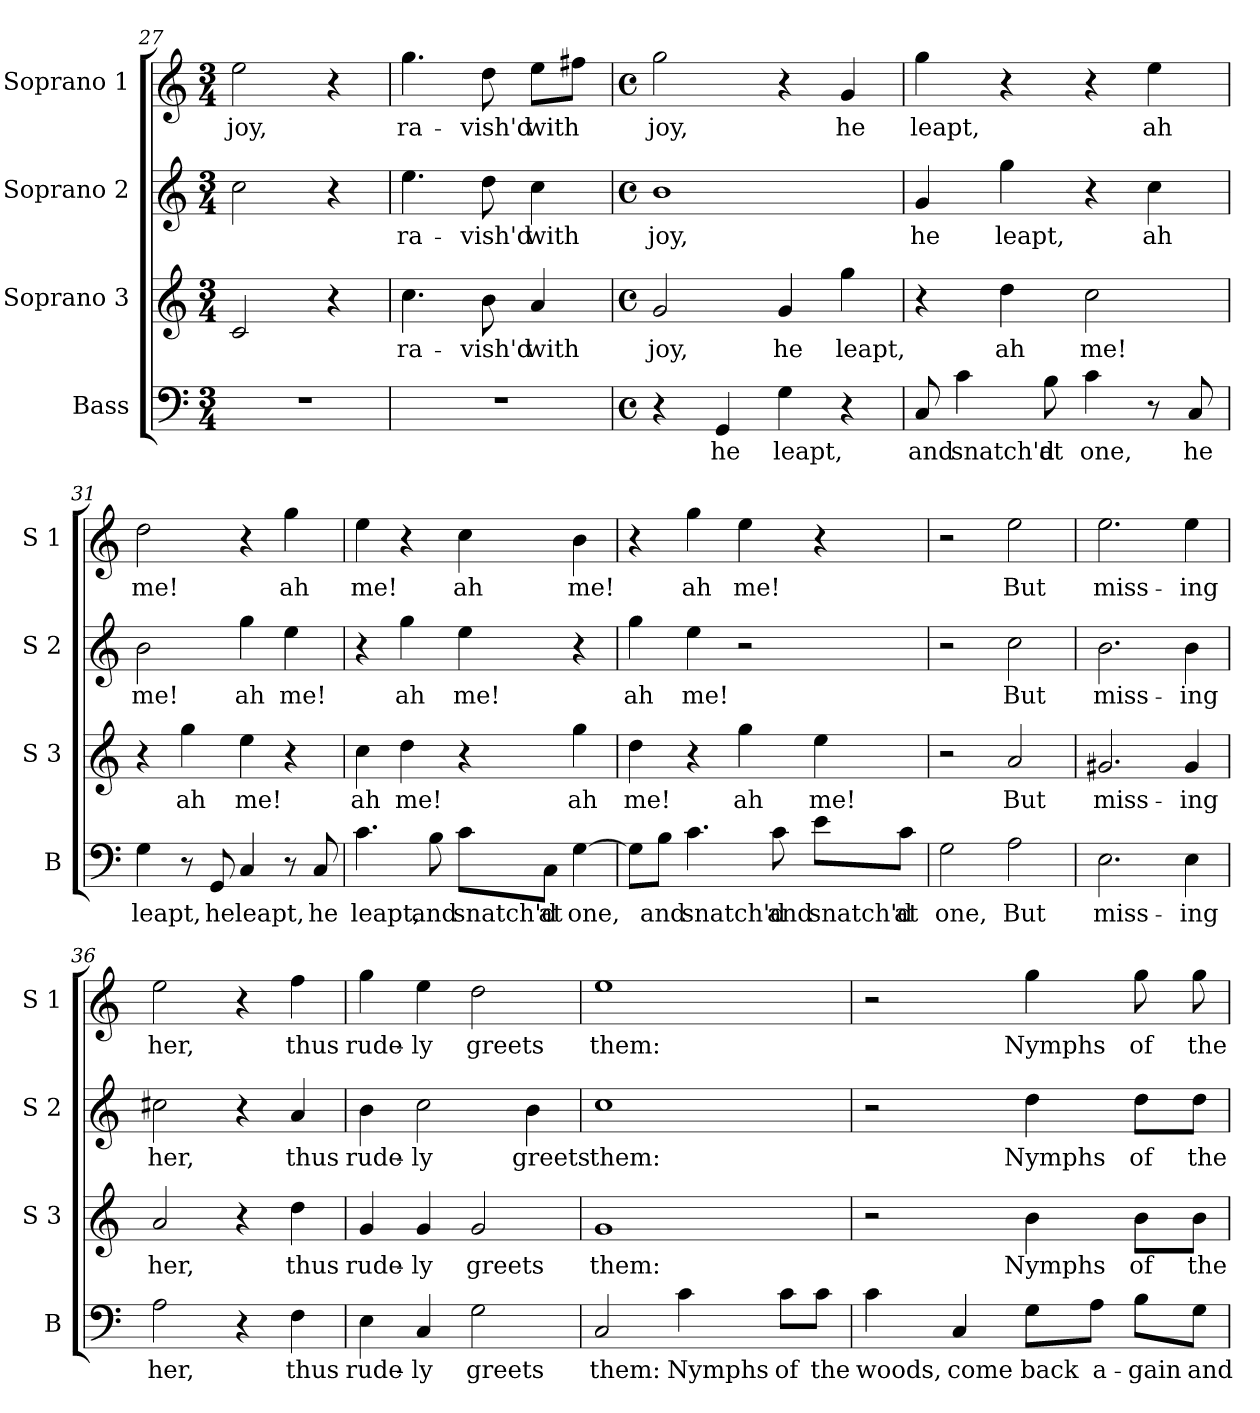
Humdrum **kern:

**kern	**text	**kern	**text	**kern	**text	**kern	**text
*part4	*part4	*part3	*part3	*part2	*part2	*part1	*part1
*staff4	*staff4	*staff3	*staff3	*staff2	*staff2	*staff1	*staff1
*I"Bass	*	*I"Soprano 3	*	*I"Soprano 2	*	*I"Soprano 1	*
*I'B	*	*I'S 3	*	*I'S 2	*	*I'S 1	*
*clefF4	*	*clefG2	*	*clefG2	*	*clefG2	*
*k[]	*	*k[]	*	*k[]	*	*k[]	*
*C:	*	*C:	*	*C:	*	*C:	*
*M3/4	*	*M3/4	*	*M3/4	*	*M3/4	*
=27	=27	=27	=27	=27	=27	=27	=27
!	!	!	!	!	!	!	!LO:LY:b
2.r	.	2c/	.	2cc\	.	2ee\	joy,
.	.	4r	.	4r	.	4r	.
!!LO:LB:g=z
=28	=28	=28	=28	=28	=28	=28	=28
!	!	!	!LO:LY:b	!	!LO:LY:b	!	!LO:LY:b
2.r	.	4.cc\	ra-	4.ee\	ra-	4.gg\	ra-
!	!	!	!LO:LY:b	!	!LO:LY:b	!	!LO:LY:b
.	.	8b\	-vish'd	8dd\	-vish'd	8dd\	-vish'd
!	!	!	!LO:LY:b	!	!LO:LY:b	!	!LO:LY:b
.	.	4a/	with	4cc\	with	8ee\L	with
.	.	.	.	.	.	8ff#X\J	.
=29	=29	=29	=29	=29	=29	=29	=29
*M4/4	*	*M4/4	*	*M4/4	*	*M4/4	*
*met(c)	*	*met(c)	*	*met(c)	*	*met(c)	*
!	!	!	!LO:LY:b	!	!LO:LY:b	!	!LO:LY:b
4r	.	2g/	joy,	1b	joy,	2gg\	joy,
!	!LO:LY:b	!	!	!	!	!	!
4GG/	he	.	.	.	.	.	.
!	!LO:LY:b	!	!LO:LY:b	!	!	!	!
4G\	leapt,	4g/	he	.	.	4r	.
!	!	!	!LO:LY:b	!	!	!	!LO:LY:b
4r	.	4gg\	leapt,	.	.	4g/	he
=30	=30	=30	=30	=30	=30	=30	=30
!	!LO:LY:b	!	!	!	!LO:LY:b	!	!LO:LY:b
8C/	and	4r	.	4g/	he	4gg\	leapt,
!	!LO:LY:b	!	!	!	!	!	!
4c\	snatch'd	.	.	.	.	.	.
!	!	!	!LO:LY:b	!	!LO:LY:b	!	!
.	.	4dd\	ah	4gg\	leapt,	4r	.
!	!LO:LY:b	!	!	!	!	!	!
8B\	at	.	.	.	.	.	.
!	!LO:LY:b	!	!LO:LY:b	!	!	!	!
4c\	one,	2cc\	me!	4r	.	4r	.
!	!	!	!	!	!LO:LY:b	!	!LO:LY:b
8r	.	.	.	4cc\	ah	4ee\	ah
!	!LO:LY:b	!	!	!	!	!	!
8C/	he	.	.	.	.	.	.
=31	=31	=31	=31	=31	=31	=31	=31
!	!LO:LY:b	!	!	!	!LO:LY:b	!	!LO:LY:b
4G\	leapt,	4r	.	2b\	me!	2dd\	me!
!	!	!	!LO:LY:b	!	!	!	!
8r	.	4gg\	ah	.	.	.	.
!	!LO:LY:b	!	!	!	!	!	!
8GG/	he	.	.	.	.	.	.
!	!LO:LY:b	!	!LO:LY:b	!	!LO:LY:b	!	!
4C/	leapt,	4ee\	me!	4gg\	ah	4r	.
!	!	!	!	!	!LO:LY:b	!	!LO:LY:b
8r	.	4r	.	4ee\	me!	4gg\	ah
!	!LO:LY:b	!	!	!	!	!	!
8C/	he	.	.	.	.	.	.
!!LO:LB:g=z
=32	=32	=32	=32	=32	=32	=32	=32
!	!LO:LY:b	!	!LO:LY:b	!	!	!	!LO:LY:b
4.c\	leapt,	4cc\	ah	4r	.	4ee\	me!
!	!	!	!LO:LY:b	!	!LO:LY:b	!	!
.	.	4dd\	me!	4gg\	ah	4r	.
!	!LO:LY:b	!	!	!	!	!	!
8B\	and	.	.	.	.	.	.
!	!LO:LY:b	!	!	!	!LO:LY:b	!	!LO:LY:b
8c\L	snatch'd	4r	.	4ee\	me!	4cc\	ah
!	!LO:LY:b	!	!	!	!	!	!
8C\J	at	.	.	.	.	.	.
!	!LO:LY:b	!	!LO:LY:b	!	!	!	!LO:LY:b
[4G\	one,	4gg\	ah	4r	.	4b\	me!
=33	=33	=33	=33	=33	=33	=33	=33
!	!	!	!LO:LY:b	!	!LO:LY:b	!	!
8G\L]	.	4dd\	me!	4gg\	ah	4r	.
!	!LO:LY:b	!	!	!	!	!	!
8B\J	and	.	.	.	.	.	.
!	!LO:LY:b	!	!	!	!LO:LY:b	!	!LO:LY:b
4.c\	snatch'd	4r	.	4ee\	me!	4gg\	ah
!	!	!	!LO:LY:b	!	!	!	!LO:LY:b
.	.	4gg\	ah	2r	.	4ee\	me!
!	!LO:LY:b	!	!	!	!	!	!
8c\	and	.	.	.	.	.	.
!	!LO:LY:b	!	!LO:LY:b	!	!	!	!
8e\L	snatch'd	4ee\	me!	.	.	4r	.
!	!LO:LY:b	!	!	!	!	!	!
8c\J	at	.	.	.	.	.	.
=34	=34	=34	=34	=34	=34	=34	=34
!	!LO:LY:b	!	!	!	!	!	!
2G\	one,	2r	.	2r	.	2r	.
!	!LO:LY:b	!	!LO:LY:b	!	!LO:LY:b	!	!LO:LY:b
2A\	But	2a/	But	2cc\	But	2ee\	But
=35	=35	=35	=35	=35	=35	=35	=35
!	!LO:LY:b	!	!LO:LY:b	!	!LO:LY:b	!	!LO:LY:b
2.E\	miss-	2.g#X/	miss-	2.b\	miss-	2.ee\	miss-
!	!LO:LY:b	!	!LO:LY:b	!	!LO:LY:b	!	!LO:LY:b
4E\	-ing	4g#/	-ing	4b\	-ing	4ee\	-ing
=36	=36	=36	=36	=36	=36	=36	=36
!	!LO:LY:b	!	!LO:LY:b	!	!LO:LY:b	!	!LO:LY:b
2A\	her,	2a/	her,	2cc#X\	her,	2ee\	her,
4r	.	4r	.	4r	.	4r	.
!	!LO:LY:b	!	!LO:LY:b	!	!LO:LY:b	!	!LO:LY:b
4F\	thus	4dd\	thus	4a/	thus	4ff\	thus
!!LO:PB:g=z
=37	=37	=37	=37	=37	=37	=37	=37
!	!LO:LY:b	!	!LO:LY:b	!	!LO:LY:b	!	!LO:LY:b
4E\	rude-	4g/	rude-	4b\	rude-	4gg\	rude-
!	!LO:LY:b	!	!LO:LY:b	!	!LO:LY:b	!	!LO:LY:b
4C/	-ly	4g/	-ly	2cc\	-ly	4ee\	-ly
!	!LO:LY:b	!	!LO:LY:b	!	!	!	!LO:LY:b
2G\	greets	2g/	greets	.	.	2dd\	greets
!	!	!	!	!	!LO:LY:b	!	!
.	.	.	.	4b\	greets	.	.
=38	=38	=38	=38	=38	=38	=38	=38
!	!LO:LY:b	!	!LO:LY:b	!	!LO:LY:b	!	!LO:LY:b
2C/	them:	1g	them:	1cc	them:	1ee	them:
!	!LO:LY:b	!	!	!	!	!	!
4c\	Nymphs	.	.	.	.	.	.
!	!LO:LY:b	!	!	!	!	!	!
8c\L	of	.	.	.	.	.	.
!	!LO:LY:b	!	!	!	!	!	!
8c\J	the	.	.	.	.	.	.
=39	=39	=39	=39	=39	=39	=39	=39
!	!LO:LY:b	!	!	!	!	!	!
4c\	woods,	2r	.	2r	.	2r	.
!	!LO:LY:b	!	!	!	!	!	!
4C/	come	.	.	.	.	.	.
!	!LO:LY:b	!	!LO:LY:b	!	!LO:LY:b	!	!LO:LY:b
8G\L	back	4b\	Nymphs	4dd\	Nymphs	4gg\	Nymphs
!	!LO:LY:b	!	!	!	!	!	!
8A\J	a-	.	.	.	.	.	.
!	!LO:LY:b	!	!LO:LY:b	!	!LO:LY:b	!	!LO:LY:b
8B\L	-gain	8b\L	of	8dd\L	of	8gg\	of
!	!LO:LY:b	!	!LO:LY:b	!	!LO:LY:b	!	!LO:LY:b
8G\J	and	8b\J	the	8dd\J	the	8gg\	the
=	=	=	=	=	=	=	=
*-	*-	*-	*-	*-	*-	*-	*-
